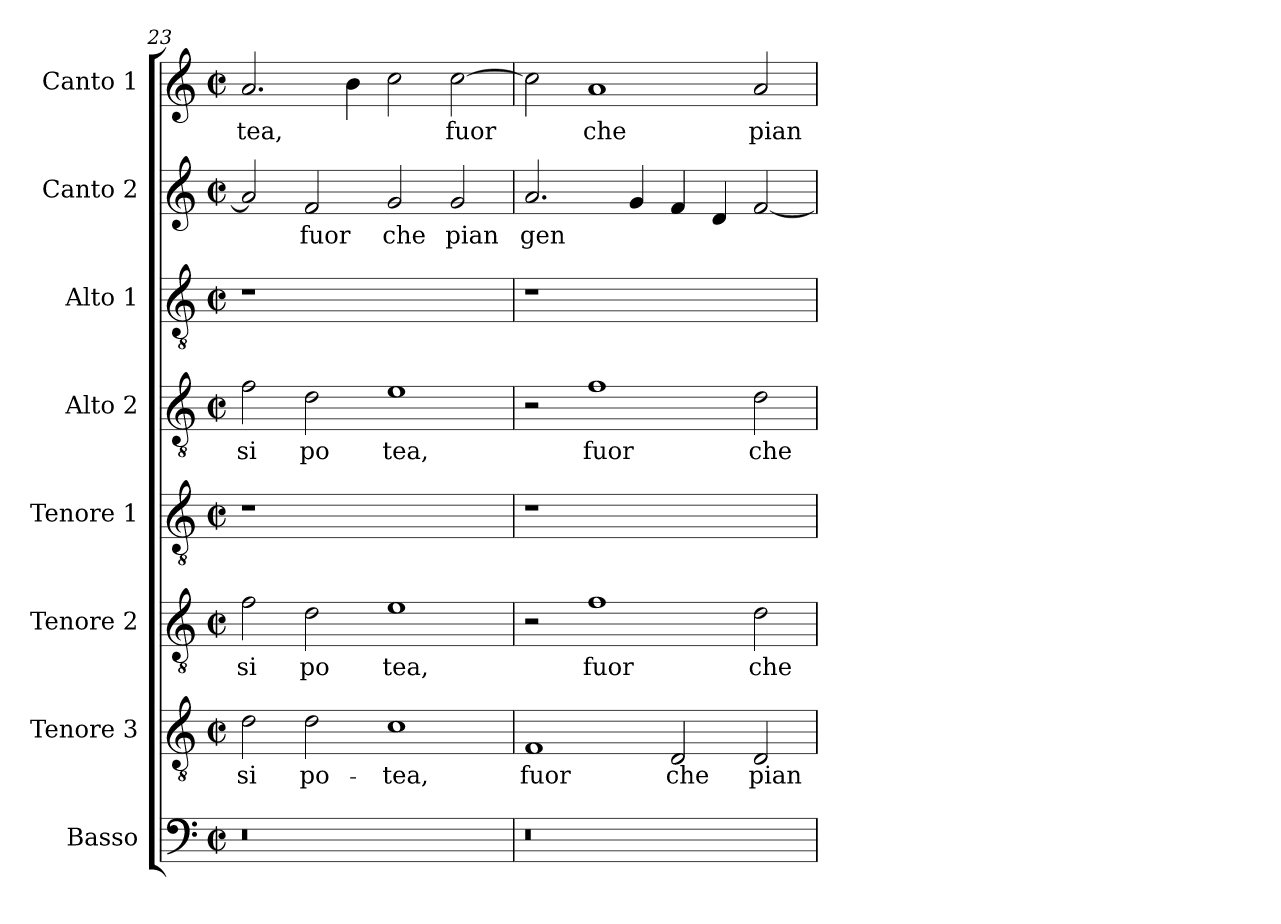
**kern	**kern	**text	**kern	**text	**kern	**kern	**text	**kern	**kern	**text	**kern	**text
*part8	*part7	*part7	*part6	*part6	*part5	*part4	*part4	*part3	*part2	*part2	*part1	*part1
*staff8	*staff7	*staff7	*staff6	*staff6	*staff5	*staff4	*staff4	*staff3	*staff2	*staff2	*staff1	*staff1
*I"Basso	*I"Tenore 3	*	*I"Tenore 2	*	*I"Tenore 1	*I"Alto 2	*	*I"Alto 1	*I"Canto 2	*	*I"Canto 1	*
*clefF4	*clefGv2	*	*clefGv2	*	*clefGv2	*clefGv2	*	*clefGv2	*clefG2	*	*clefG2	*
*k[]	*k[]	*	*k[]	*	*k[]	*k[]	*	*k[]	*k[]	*	*k[]	*
*C:	*C:	*	*C:	*	*C:	*C:	*	*C:	*C:	*	*C:	*
*M2/2	*M2/2	*	*M2/2	*	*M2/2	*M2/2	*	*M2/2	*M2/2	*	*M2/2	*
*met(c|)	*met(c|)	*	*met(c|)	*	*met(c|)	*met(c|)	*	*met(c|)	*met(c|)	*	*met(c|)	*
=23	=23	=23	=23	=23	=23	=23	=23	=23	=23	=23	=23	=23
!	!	!LO:LY:b:cj	!	!LO:LY:b:cj	!	!	!LO:LY:b:cj	!	!	!LO:LY:b:cj	!	!LO:LY:b:cj
0r	2d\	si	2f\	si	1r	2f\	si	1r	2a/]	.	2.a/	-tea,
!	!	!LO:LY:b:cj	!	!LO:LY:b:cj	!	!	!LO:LY:b:cj	!	!	!LO:LY:b:cj	!	!
.	2d\	po-	2d\	po	.	2d\	po	.	2f/	fuor	.	.
!	!	!	!	!	!	!	!	!	!	!	!	!LO:LY:b:cj
.	.	.	.	.	.	.	.	.	.	.	4b\	.
!	!	!LO:LY:b:cj	!	!LO:LY:b:cj	!	!	!LO:LY:b:cj	!	!	!LO:LY:b:cj	!	!LO:LY:b:cj
.	1c	-tea,	1e	tea,	1ryy	1e	tea,	1ryy	2g/	che	2cc\	.
!	!	!	!	!	!	!	!	!	!	!LO:LY:b:cj	!	!LO:LY:b:cj
.	.	.	.	.	.	.	.	.	2g/	pian	[>2cc\	fuor
=24	=24	=24	=24	=24	=24	=24	=24	=24	=24	=24	=24	=24
!	!	!LO:LY:b:cj	!	!	!	!	!	!	!	!LO:LY:b:cj	!	!LO:LY:b:cj
0r	1F	fuor	2r	.	1r	2r	.	1r	2.a/	gen	2cc\]	.
!	!	!	!	!LO:LY:b:cj	!	!	!LO:LY:b:cj	!	!	!	!	!LO:LY:b:cj
.	.	.	1f	fuor	.	1f	fuor	.	.	.	1a	che
!	!	!	!	!	!	!	!	!	!	!LO:LY:b:cj	!	!
.	.	.	.	.	.	.	.	.	4g/	.	.	.
!	!	!LO:LY:b:cj	!	!	!	!	!	!	!	!LO:LY:b:cj	!	!
.	2D/	che	.	.	1ryy	.	.	1ryy	4f/	.	.	.
!	!	!	!	!	!	!	!	!	!	!LO:LY:b:cj	!	!
.	.	.	.	.	.	.	.	.	4d/	.	.	.
!	!	!LO:LY:b:cj	!	!LO:LY:b:cj	!	!	!LO:LY:b:cj	!	!	!LO:LY:b:cj	!	!LO:LY:b:cj
.	2D/	pian-	2d\	che	.	2d\	che	.	[<2f/	.	2a/	pian-
=	=	=	=	=	=	=	=	=	=	=	=	=
*-	*-	*-	*-	*-	*-	*-	*-	*-	*-	*-	*-	*-
